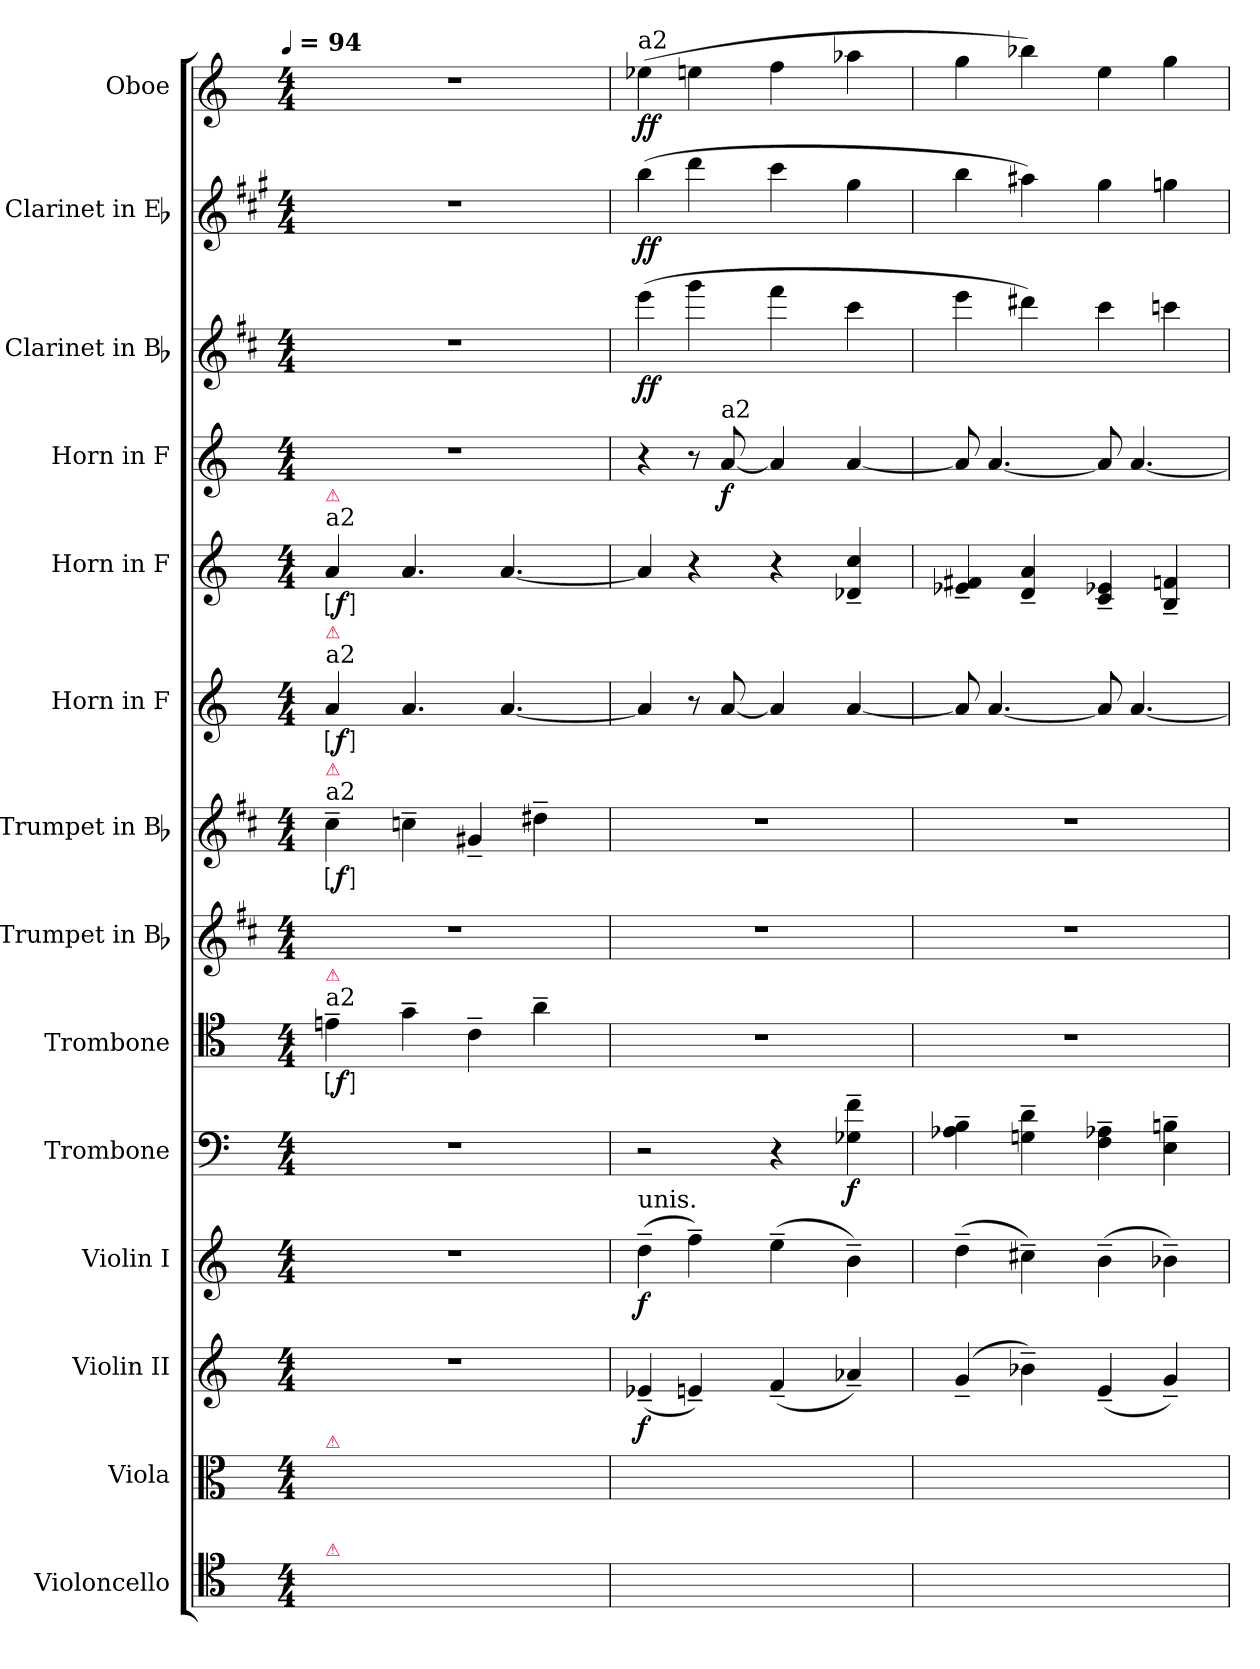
**kern	**kern	**kern	**dynam	**kern	**dynam	**kern	**dynam	**kern	**dynam	**kern	**kern	**dynam	**kern	**dynam	**kern	**dynam	**kern	**dynam	**kern	**dynam	**kern	**dynam	**kern	**dynam
*part14	*part13	*part12	*part12	*part11	*part11	*part10	*part10	*part9	*part9	*part8	*part7	*part7	*part6	*part6	*part5	*part5	*part4	*part4	*part3	*part3	*part2	*part2	*part1	*part1
*staff14	*staff13	*staff12	*staff12	*staff11	*staff11	*staff10	*staff10	*staff9	*staff9	*staff8	*staff7	*staff7	*staff6	*staff6	*staff5	*staff5	*staff4	*staff4	*staff3	*staff3	*staff2	*staff2	*staff1	*staff1
*I"Violoncello	*I"Viola	*I"Violin II	*	*I"Violin I	*	*I"Trombone	*	*I"Trombone	*	*I"Trumpet in Bb	*I"Trumpet in Bb	*	*I"Horn in F	*	*I"Horn in F	*	*I"Horn in F	*	*I"Clarinet in Bb	*	*I"Clarinet in Eb	*	*I"Oboe	*
*I'Vc.	*I'Vla.	*I'Vln. II	*	*I'Vln. I	*	*I'Tbn.	*	*I'Tbn.	*	*I'Tpt.	*I'Tpt.	*	*I'Hn.	*	*I'Hn.	*	*I'Hn.	*	*I'Cl.	*	*	*	*I'Ob.	*
*clefC4	*clefC3	*clefG2	*	*clefG2	*	*clefF4	*	*clefC4	*	*clefG2	*clefG2	*	*clefG2	*	*clefG2	*	*clefG2	*	*clefG2	*	*clefG2	*	*clefG2	*
*	*	*	*	*	*	*	*	*	*	*ITrd1c2	*ITrd1c2	*	*ITrd4c7	*	*ITrd4c7	*	*ITrd4c7	*	*ITrd1c2	*	*ITrd-2c-3	*	*	*
*k[]	*k[]	*k[]	*	*k[]	*	*k[]	*	*k[]	*	*k[]	*k[]	*	*k[b-]	*	*k[b-]	*	*k[b-]	*	*k[]	*	*k[]	*	*k[]	*
*C:	*C:	*C:	*	*C:	*	*C:	*	*C:	*	*C:	*C:	*	*F:	*	*F:	*	*F:	*	*C:	*	*C:	*	*C:	*
!!LO:TX:omd:t=[quarter] = 94
*M4/4	*M4/4	*M4/4	*	*M4/4	*	*M4/4	*	*M4/4	*	*M4/4	*M4/4	*	*M4/4	*	*M4/4	*	*M4/4	*	*M4/4	*	*M4/4	*	*M4/4	*
*MM94	*MM94	*MM94	*	*MM94	*	*MM94	*	*MM94	*	*MM94	*MM94	*	*MM94	*	*MM94	*	*MM94	*	*MM94	*	*MM94	*	*MM94	*
=1	=1	=1	=1	=1	=1	=1	=1	=1	=1	=1	=1	=1	=1	=1	=1	=1	=1	=1	=1	=1	=1	=1	=1	=1
!	!	!	!	!	!	!	!	!	!	!	!	!	!	!	!LO:TX:a:t=a2	!	!	!	!	!	!	!	!	!
!	!	!	!	!	!	!	!	!	!	!	!	!	!	!	!LO:TX:a:color=crimson:t=⚠	!	!	!	!	!	!	!	!	!
!	!	!	!	!	!	!	!	!	!	!	!	!	!LO:TX:a:t=a2	!	!	!	!	!	!	!	!	!	!	!
!	!	!	!	!	!	!	!	!	!	!	!	!	!LO:TX:a:color=crimson:t=⚠	!	!	!	!	!	!	!	!	!	!	!
!	!	!	!	!	!	!	!	!	!	!	!LO:TX:a:t=a2	!	!	!	!	!	!	!	!	!	!	!	!	!
!	!	!	!	!	!	!	!	!	!	!	!LO:TX:a:color=crimson:t=⚠	!	!	!	!	!	!	!	!	!	!	!	!	!
!	!	!	!	!	!	!	!	!LO:TX:a:t=a2	!	!	!	!	!	!	!	!	!	!	!	!	!	!	!	!
!	!	!	!	!	!	!	!	!LO:TX:a:color=crimson:t=⚠	!	!	!	!	!	!	!	!	!	!	!	!	!	!	!	!
!	!LO:TX:a:color=crimson:t=⚠	!	!	!	!	!	!	!	!	!	!	!	!	!	!	!	!	!	!	!	!	!	!	!
!LO:TX:a:color=crimson:t=⚠	!	!	!	!	!	!	!	!	!	!	!	!	!	!	!	!	!	!	!	!	!	!	!	!
!	!	!	!	!	!	!	!	!	!LO:DY:ed=brack	!	!	!LO:DY:ed=brack	!	!LO:DY:ed=brack	!	!LO:DY:ed=brack	!	!	!	!	!	!	!	!
16ryy	16ryy	1r	.	1r	.	1r	.	4en~	f	1r	4b~	f	4d	f	4d	f	1r	.	1r	.	1r	.	1r	.
16ryy	16ryy	.	.	.	.	.	.	.	.	.	.	.	.	.	.	.	.	.	.	.	.	.	.	.
8ryy	8ryy	.	.	.	.	.	.	.	.	.	.	.	.	.	.	.	.	.	.	.	.	.	.	.
8ryy	8ryy	.	.	.	.	.	.	4g~	.	.	4b-X~	.	4.d	.	4.d	.	.	.	.	.	.	.	.	.
8ryy	8ryy	.	.	.	.	.	.	.	.	.	.	.	.	.	.	.	.	.	.	.	.	.	.	.
4ryy	4ryy	.	.	.	.	.	.	4c~	.	.	4f#X~	.	.	.	.	.	.	.	.	.	.	.	.	.
.	.	.	.	.	.	.	.	.	.	.	.	.	[4.d	.	[4.d	.	.	.	.	.	.	.	.	.
16ryy	16ryy	.	.	.	.	.	.	4a~	.	.	4cc#X~	.	.	.	.	.	.	.	.	.	.	.	.	.
16ryy	16ryy	.	.	.	.	.	.	.	.	.	.	.	.	.	.	.	.	.	.	.	.	.	.	.
8ryy	8ryy	.	.	.	.	.	.	.	.	.	.	.	.	.	.	.	.	.	.	.	.	.	.	.
=2	=2	=2	=2	=2	=2	=2	=2	=2	=2	=2	=2	=2	=2	=2	=2	=2	=2	=2	=2	=2	=2	=2	=2	=2
!	!	!	!	!	!	!	!	!	!	!	!	!	!	!	!	!	!	!	!	!	!	!	!LO:TX:a:t=a2	!
!	!	!	!	!LO:TX:a:t=unis.	!	!	!	!	!	!	!	!	!	!	!	!	!	!	!	!	!	!	!	!
4ryy	4ryy	(4e-X~	f	(4dd~	f	2r	.	1r	.	1r	1r	.	4d]	.	4d]	.	4r	.	(4ddd	ff	(4ddd	ff	(4ee-X	ff
4ryy	4ryy	4en~)	.	4ff~)	.	.	.	.	.	.	.	.	8r	.	4r	.	8r	.	4fff	.	4fff	.	4een	.
!	!	!	!	!	!	!	!	!	!	!	!	!	!	!	!	!	!LO:TX:a:t=a2	!	!	!	!	!	!	!
.	.	.	.	.	.	.	.	.	.	.	.	.	[8d	.	.	.	[8d	f	.	.	.	.	.	.
16ryy	16ryy	(4f~	.	(4ee~	.	4r	.	.	.	.	.	.	4d]	.	4r	.	4d]	.	4eee	.	4eee	.	4ff	.
16ryy	16ryy	.	.	.	.	.	.	.	.	.	.	.	.	.	.	.	.	.	.	.	.	.	.	.
8ryy	8ryy	.	.	.	.	.	.	.	.	.	.	.	.	.	.	.	.	.	.	.	.	.	.	.
8ryy	8ryy	4a-X~)	.	4b~)	.	4G-X~ 4f~	f	.	.	.	.	.	[4d	.	4G-X~ 4f~	.	[4d	.	4bb	.	4bb	.	4aa-X	.
8ryy	8ryy	.	.	.	.	.	.	.	.	.	.	.	.	.	.	.	.	.	.	.	.	.	.	.
=3	=3	=3	=3	=3	=3	=3	=3	=3	=3	=3	=3	=3	=3	=3	=3	=3	=3	=3	=3	=3	=3	=3	=3	=3
4ryy	4ryy	(4g~	.	(4dd~	.	4A-X~ 4B~	.	1r	.	1r	1r	.	8d]	.	4A-X~ 4Bn~	.	8d]	.	4ddd	.	4ddd	.	4gg	.
.	.	.	.	.	.	.	.	.	.	.	.	.	[4.d	.	.	.	[4.d	.	.	.	.	.	.	.
16ryy	16ryy	4b-X~)	.	4cc#X~)	.	4Gn~ 4d~	.	.	.	.	.	.	.	.	4G~ 4d~	.	.	.	4ccc#X)	.	4ccc#X)	.	4bb-X)	.
16ryy	16ryy	.	.	.	.	.	.	.	.	.	.	.	.	.	.	.	.	.	.	.	.	.	.	.
8ryy	8ryy	.	.	.	.	.	.	.	.	.	.	.	.	.	.	.	.	.	.	.	.	.	.	.
4ryy	4ryy	(4e~	.	(4b~	.	4F~ 4A-X~	.	.	.	.	.	.	8d]	.	4F~ 4A-X~	.	8d]	.	4bb	.	4bb	.	4ee	.
.	.	.	.	.	.	.	.	.	.	.	.	.	[4.d	.	.	.	[4.d	.	.	.	.	.	.	.
8ryy	8ryy	4g~)	.	4b-X~)	.	4E~ 4Bn~	.	.	.	.	.	.	.	.	4E~ 4B-X~	.	.	.	4bb-X	.	4bb-X	.	4gg	.
8ryy	8ryy	.	.	.	.	.	.	.	.	.	.	.	.	.	.	.	.	.	.	.	.	.	.	.
=	=	=	=	=	=	=	=	=	=	=	=	=	=	=	=	=	=	=	=	=	=	=	=	=
*-	*-	*-	*-	*-	*-	*-	*-	*-	*-	*-	*-	*-	*-	*-	*-	*-	*-	*-	*-	*-	*-	*-	*-	*-
